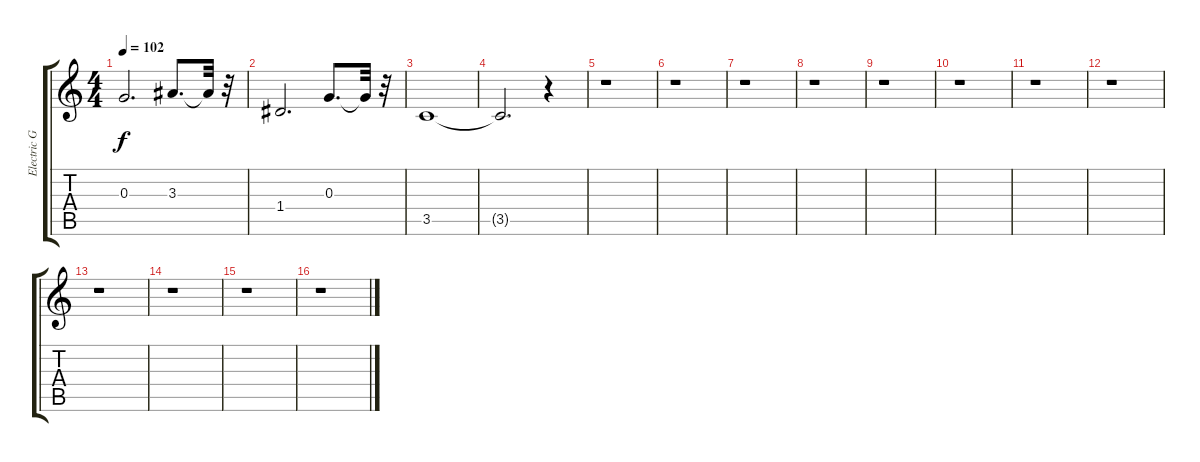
\track ("Electric Guitar" "Electric G") {instrument overdrivenguitar}
\staff {score tabs}
\tuning (E4 B3 G3 D3 A2 E2) {hide}
\ts (4 4)
\tempo 102
\clef g2
\ks c
0.3.2{d dy f} 3.3.8{d} 3.3{t}.32 r.32 |
1.4.2{d} 0.3.8{d} 0.3{t}.32 r.32 |
3.5.1 |
3.5{t}.2{d} r.4 |
r.1 |
r.1 |
r.1 |
r.1 |
r.1 |
r.1 |
r.1 |
r.1 |
r.1 |
r.1 |
r.1 |
r.1
